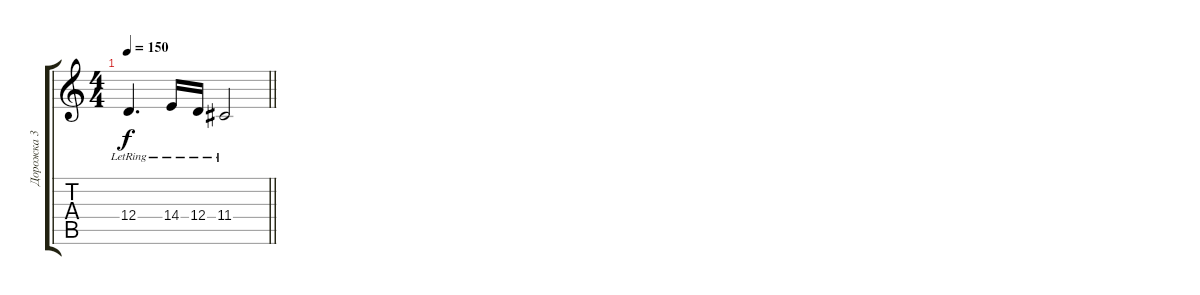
\track ("Дорожка 3" "Дорожка 3") {instrument harpsichord}
\staff {score tabs}
\tuning (E4 B3 G3 D3 A2 E2) {hide}
\ts (4 4)
\tempo 150
\clef g2
\barLineRight lightlight
\ks c
12.4{lr}.4{d dy f} 14.4{lr}.16 12.4{lr}.16 11.4{lr}.2
